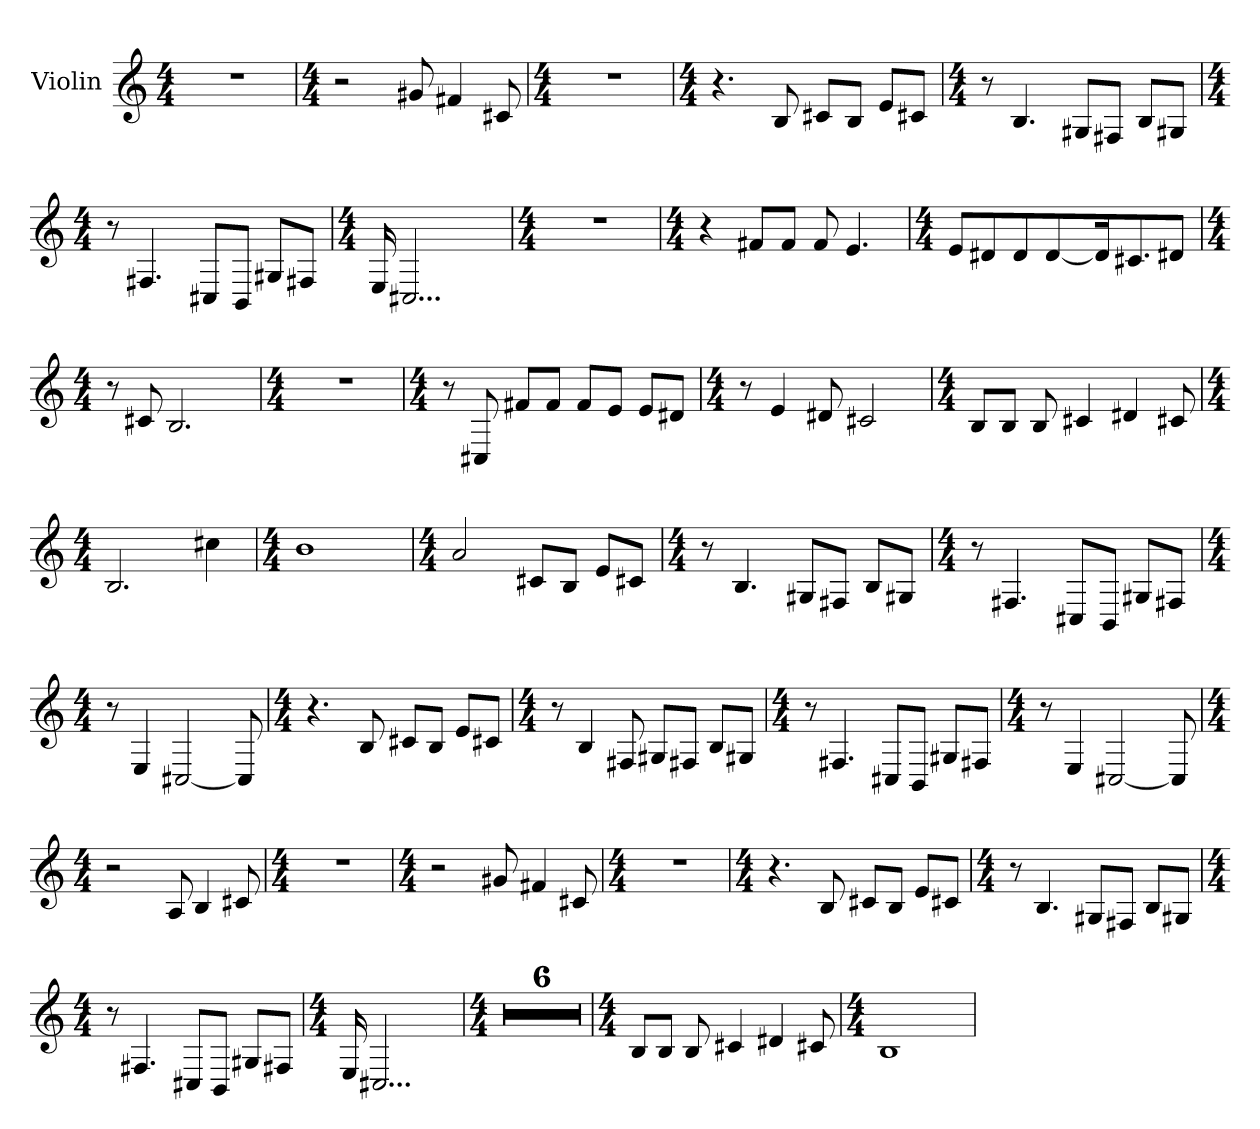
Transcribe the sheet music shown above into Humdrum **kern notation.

**kern
*part1
*staff1
*I"Violin
*I'Vln
*M4/4
=
1r
=
*M4/4
2r
8g#X
4f#X
8c#X
=
*M4/4
1r
=
*M4/4
4.r
8B
8c#XL
8BJ
8eL
8c#XJ
=
*M4/4
8r
4.B
8G#XL
8F#XJ
8BL
8G#XJ
=
*M4/4
8r
4.F#X
8C#XL
8BBJ
8G#XL
8F#XJ
=
*M4/4
16E
2...C#X
=
*M4/4
1r
=
*M4/4
4r
8f#XL
8f#J
8f#
4.e
=
*M4/4
8eL
8d#XJ
8d#
[4d#
16d#]
8.c#X
8d#XJ
=
*M4/4
8r
8c#X
2.B
=
*M4/4
1r
=
*M4/4
8r
8C#X
8f#XL
8f#J
8f#L
8eJ
8eL
8d#XJ
=
*M4/4
8r
4e
8d#X
2c#X
=
*M4/4
8BL
8BJ
8B
4c#X
4d#X
8c#X
=
*M4/4
2.B
4cc#X
=
*M4/4
1b
=
*M4/4
2a
8c#XL
8BJ
8eL
8c#XJ
=
*M4/4
8r
4.B
8G#XL
8F#XJ
8BL
8G#XJ
=
*M4/4
8r
4.F#X
8C#XL
8BBJ
8G#XL
8F#XJ
=
*M4/4
8r
4E
[2C#X
8C#]
=
*M4/4
4.r
8B
8c#XL
8BJ
8eL
8c#XJ
=
*M4/4
8r
4B
8F#X
8G#XL
8F#XJ
8BL
8G#XJ
=
*M4/4
8r
4.F#X
8C#XL
8BBJ
8G#XL
8F#XJ
=
*M4/4
8r
4E
[2C#X
8C#]
=
*M4/4
2r
8A
4B
8c#X
=
*M4/4
1r
=
*M4/4
2r
8g#X
4f#X
8c#X
=
*M4/4
1r
=
*M4/4
4.r
8B
8c#XL
8BJ
8eL
8c#XJ
=
*M4/4
8r
4.B
8G#XL
8F#XJ
8BL
8G#XJ
=
*M4/4
8r
4.F#X
8C#XL
8BBJ
8G#XL
8F#XJ
=
*M4/4
16E
2...C#X
=
*M4/4
1r
=
*M4/4
1r
=
*M4/4
1r
=
*M4/4
1r
=
*M4/4
1r
=
*M4/4
1r
=
*M4/4
8BL
8BJ
8B
4c#X
4d#X
8c#X
=
*M4/4
1B
=
*-
